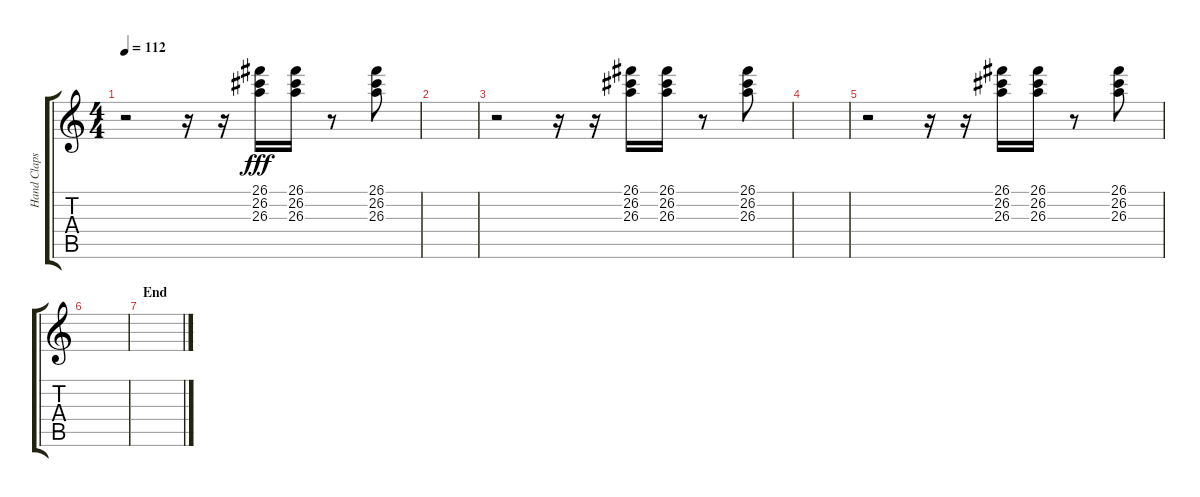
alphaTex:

\track ("Hand Claps" "Hand Claps") {instrument synthdrum}
\staff {score tabs}
\tuning (E4 B3 G3 D3 A2 E2) {hide}
\ts (4 4)
\tempo 112
\clef g2
\ks c
r.2{dy fff} r.16 r.16 (26.1 26.2 26.3).16 (26.1 26.2 26.3).16 r.8 (26.1 26.2 26.3).8 |
|
r.2 r.16 r.16 (26.1 26.2 26.3).16 (26.1 26.2 26.3).16 r.8 (26.1 26.2 26.3).8 |
|
r.2 r.16 r.16 (26.1 26.2 26.3).16 (26.1 26.2 26.3).16 r.8 (26.1 26.2 26.3).8 |
|
\section ("" "End")
